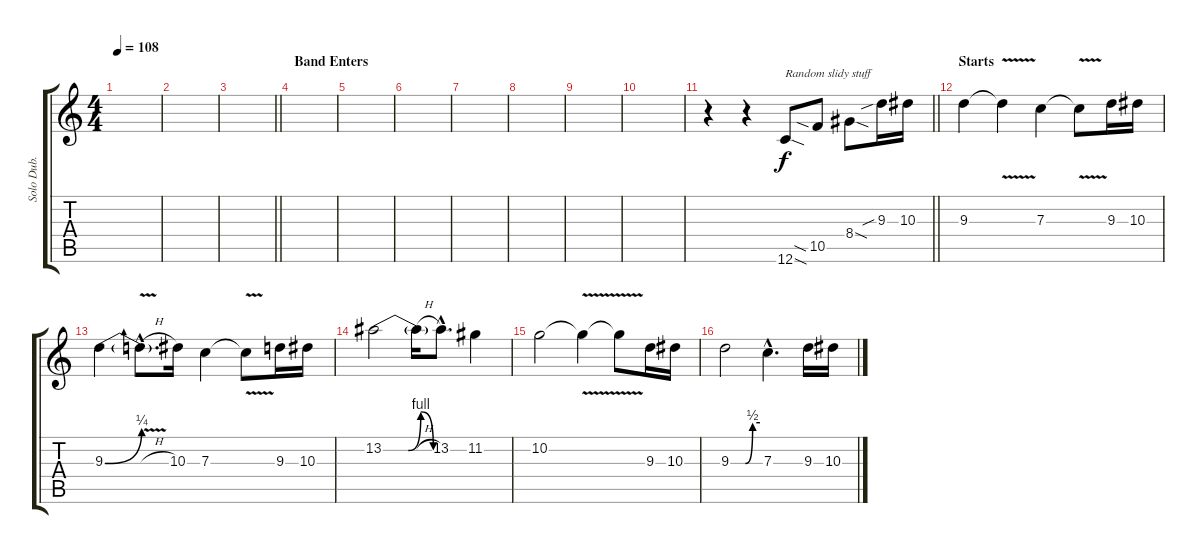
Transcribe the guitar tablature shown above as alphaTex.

\track ("Solo Dub. (in drop C)" "Solo Dub. ") {instrument distortionguitar}
\staff {score tabs}
\tuning (D4 A3 F3 C3 G2 C2) {hide}
\ts (4 4)
\tempo 108
\clef g2
\ks c
|
|
\barLineRight lightlight
|
\section ("" "Band Enters")
|
|
|
|
|
|
|
\barLineRight lightlight
r.4 r.4 12.6{sod}.8{txt "Random slidy stuff"} 10.5{sia}.8 8.4{sod}.8 9.3{sib}.16 10.3.16 |
\section ("" "Starts")
9.3.4 9.3{v t}.4 7.3.4 7.3{v t}.8 9.3.16 10.3.16 |
9.3{be (bend 0 0 60 1)}.4 9.3{v h hac t}.8{d} 10.3.16 7.3.4 7.3{v t}.8 9.3.16 10.3.16 |
13.2{be (custom 0 0 30 0 45 4 60 0)}.2 13.2{h t}.16 13.2{hac}.8{d} 11.2.4 |
10.2.2 10.2{v t}.4 10.2{t}.8 9.3.16 10.3.16 |
9.3{be (custom 0 0 30 0 45 2 60 2)}.2 7.3{hac}.4{d} 9.3.16 10.3.16
